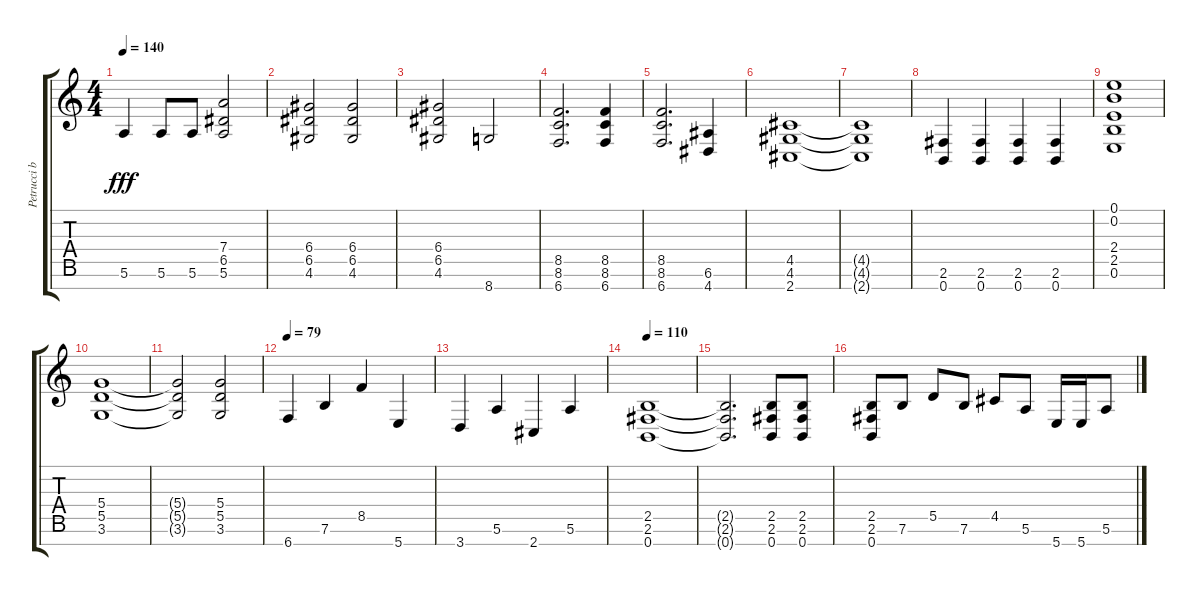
\track ("Petrucci base 1" "Petrucci b") {instrument distortionguitar}
\staff {score tabs}
\tuning (E4 B3 G3 D3 A2 E2 B1) {hide}
\ts (4 4)
\tempo 140
\clef g2
\ks c
5.6{t}.4{dy fff} 5.6.8 5.6.8 (7.4 6.5 5.6).2 |
(6.4 6.5 4.6).2 (6.4 6.5 4.6).2 |
(6.4 6.5 4.6).2 8.7.2 |
(8.5 8.6 6.7).2{d} (8.5 8.6 6.7).4 |
(8.5 8.6 6.7).2{d} (6.6 4.7).4 |
(4.5 4.6 2.7).1 |
(4.5{t} 4.6{t} 2.7{t}).1 |
(2.6 0.7).4 (2.6 0.7).4 (2.6 0.7).4 (2.6 0.7).4 |
(0.1 0.2 2.4 2.5 0.6).1 |
(5.4 5.5 3.6).1 |
(5.4{t} 5.5{t} 3.6{t}).2 (5.4 5.5 3.6).2 |
\tempo 79
6.7.4 7.6.4 8.5.4 5.7.4 |
3.7.4 5.6.4 2.7.4 5.6.4 |
\tempo 110
(2.5 2.6 0.7).1 |
(2.5{t} 2.6{t} 0.7{t}).2{d} (2.5 2.6 0.7).8 (2.5 2.6 0.7).8 |
(2.5 2.6 0.7).8 7.6.8 5.5.8 7.6.8 4.5.8 5.6.8 5.7.16 5.7.16 5.6.8
